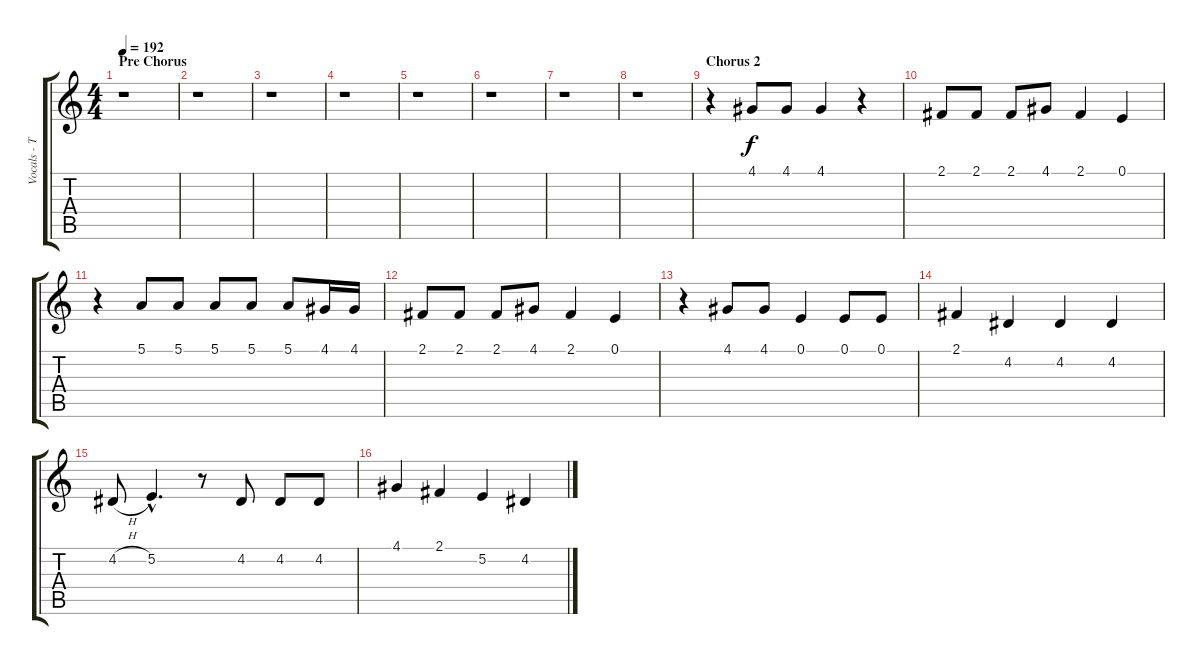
\track ("Vocals - Tom" "Vocals - T") {instrument altosax}
\staff {score tabs}
\tuning (E4 B3 G3 D3 A2 E2) {hide}
\ts (4 4)
\section ("" "Pre Chorus")
\tempo 192
\clef g2
\ks c
r.1{dy f} |
r.1 |
r.1 |
r.1 |
r.1 |
r.1 |
r.1 |
r.1 |
\section ("" "Chorus 2")
r.4 4.1.8 4.1.8 4.1.4 r.4 |
2.1.8 2.1.8 2.1.8 4.1.8 2.1.4 0.1.4 |
r.4 5.1.8 5.1.8 5.1.8 5.1.8 5.1.8 4.1.16 4.1.16 |
2.1.8 2.1.8 2.1.8 4.1.8 2.1.4 0.1.4 |
r.4 4.1.8 4.1.8 0.1.4 0.1.8 0.1.8 |
2.1.4 4.2.4 4.2.4 4.2.4 |
4.2{h}.8 5.2{hac}.4{d} r.8 4.2.8 4.2.8 4.2.8 |
4.1.4 2.1.4 5.2.4 4.2.4
